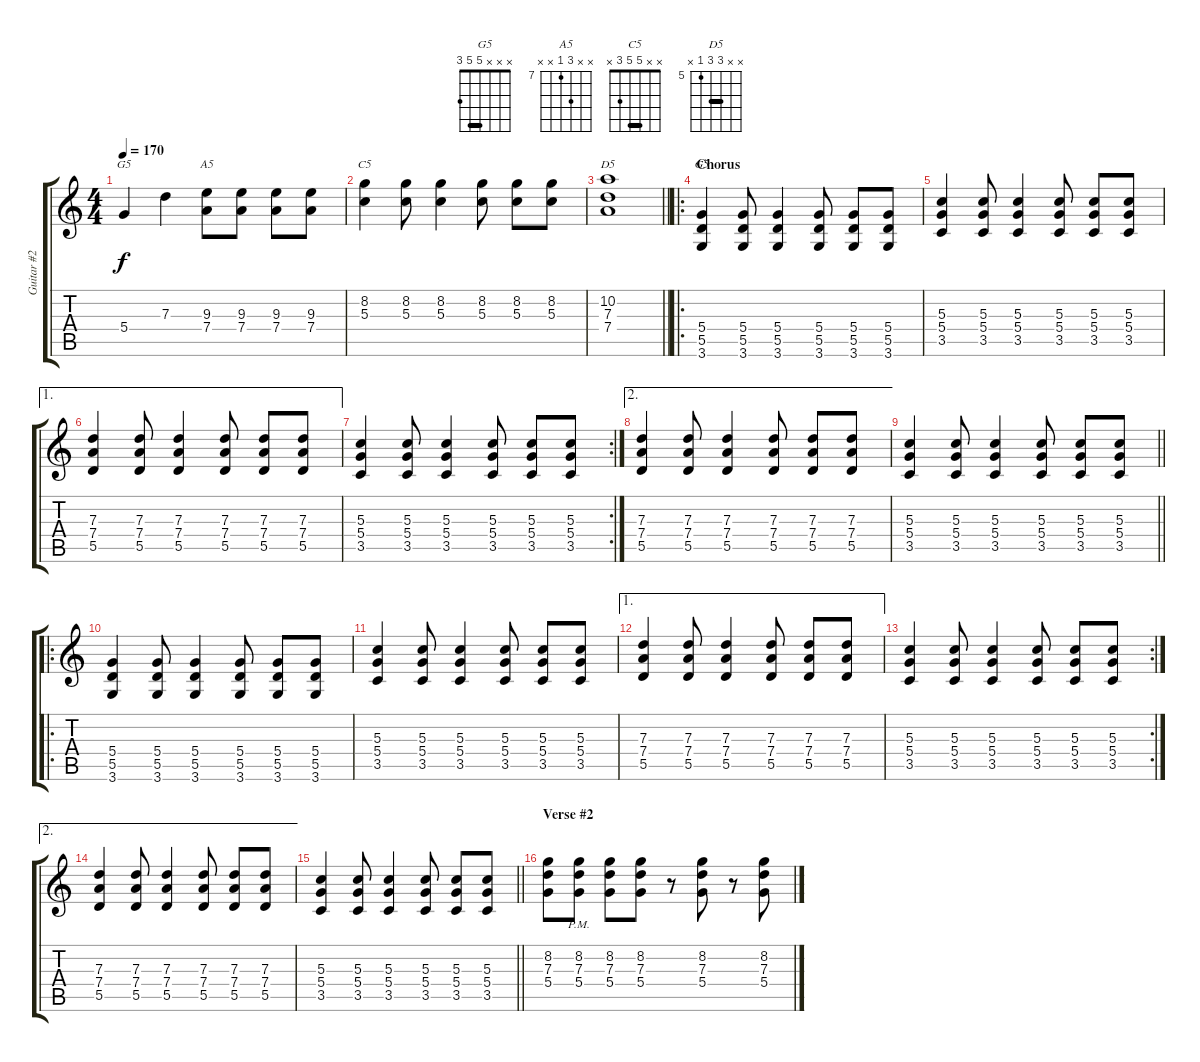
\track ("Guitar #2 (Laci Braun)" "Guitar #2 ") {instrument distortionguitar}
\staff {score tabs}
\tuning (E4 B3 G3 D3 A2 E2) {hide}
\chord ("G5" x 8 7 5 x x) {firstfret 5}
\chord ("A5" x x 9 7 x x) {firstfret 7}
\chord ("C5" x x 5 5 3 x) {barre 5}
\chord ("D5" x x 7 7 5 x) {firstfret 5 barre 7}
\chord ("G5" x x x 5 5 3) {barre 5}
\ts (4 4)
\tempo 170
\clef g2
\ks c
5.4.4{ch "G5" dy f} 7.3.4 (9.3 7.4).8{ch "A5"} (9.3 7.4).8 (9.3 7.4).8 (9.3 7.4).8 |
(8.2 5.3).4{ch "C5"} (8.2 5.3).8 (8.2 5.3).4 (8.2 5.3).8 (8.2 5.3).8 (8.2 5.3).8 |
\barLineRight lightlight
(10.2 7.3 7.4).1{ch "D5"} |
\ro
\section ("" "Chorus")
(5.4 5.5 3.6).4{ch "G5"} (5.4 5.5 3.6).8 (5.4 5.5 3.6).4 (5.4 5.5 3.6).8 (5.4 5.5 3.6).8 (5.4 5.5 3.6).8 |
(5.3 5.4 3.5).4 (5.3 5.4 3.5).8 (5.3 5.4 3.5).4 (5.3 5.4 3.5).8 (5.3 5.4 3.5).8 (5.3 5.4 3.5).8 |
\ae 1
(7.3 7.4 5.5).4 (7.3 7.4 5.5).8 (7.3 7.4 5.5).4 (7.3 7.4 5.5).8 (7.3 7.4 5.5).8 (7.3 7.4 5.5).8 |
\rc 2
(5.3 5.4 3.5).4 (5.3 5.4 3.5).8 (5.3 5.4 3.5).4 (5.3 5.4 3.5).8 (5.3 5.4 3.5).8 (5.3 5.4 3.5).8 |
\ae 2
(7.3 7.4 5.5).4 (7.3 7.4 5.5).8 (7.3 7.4 5.5).4 (7.3 7.4 5.5).8 (7.3 7.4 5.5).8 (7.3 7.4 5.5).8 |
\barLineRight lightlight
(5.3 5.4 3.5).4 (5.3 5.4 3.5).8 (5.3 5.4 3.5).4 (5.3 5.4 3.5).8 (5.3 5.4 3.5).8 (5.3 5.4 3.5).8 |
\ro
(5.4 5.5 3.6).4 (5.4 5.5 3.6).8 (5.4 5.5 3.6).4 (5.4 5.5 3.6).8 (5.4 5.5 3.6).8 (5.4 5.5 3.6).8 |
(5.3 5.4 3.5).4 (5.3 5.4 3.5).8 (5.3 5.4 3.5).4 (5.3 5.4 3.5).8 (5.3 5.4 3.5).8 (5.3 5.4 3.5).8 |
\ae 1
(7.3 7.4 5.5).4 (7.3 7.4 5.5).8 (7.3 7.4 5.5).4 (7.3 7.4 5.5).8 (7.3 7.4 5.5).8 (7.3 7.4 5.5).8 |
\rc 2
(5.3 5.4 3.5).4 (5.3 5.4 3.5).8 (5.3 5.4 3.5).4 (5.3 5.4 3.5).8 (5.3 5.4 3.5).8 (5.3 5.4 3.5).8 |
\ae 2
(7.3 7.4 5.5).4 (7.3 7.4 5.5).8 (7.3 7.4 5.5).4 (7.3 7.4 5.5).8 (7.3 7.4 5.5).8 (7.3 7.4 5.5).8 |
\barLineRight lightlight
(5.3 5.4 3.5).4 (5.3 5.4 3.5).8 (5.3 5.4 3.5).4 (5.3 5.4 3.5).8 (5.3 5.4 3.5).8 (5.3 5.4 3.5).8 |
\section ("" "Verse #2")
(8.2 7.3 5.4).8 (8.2{pm} 7.3{pm} 5.4{pm}).8 (8.2 7.3 5.4).8 (8.2 7.3 5.4).8 r.8 (8.2 7.3 5.4).8 r.8 (8.2 7.3 5.4).8
